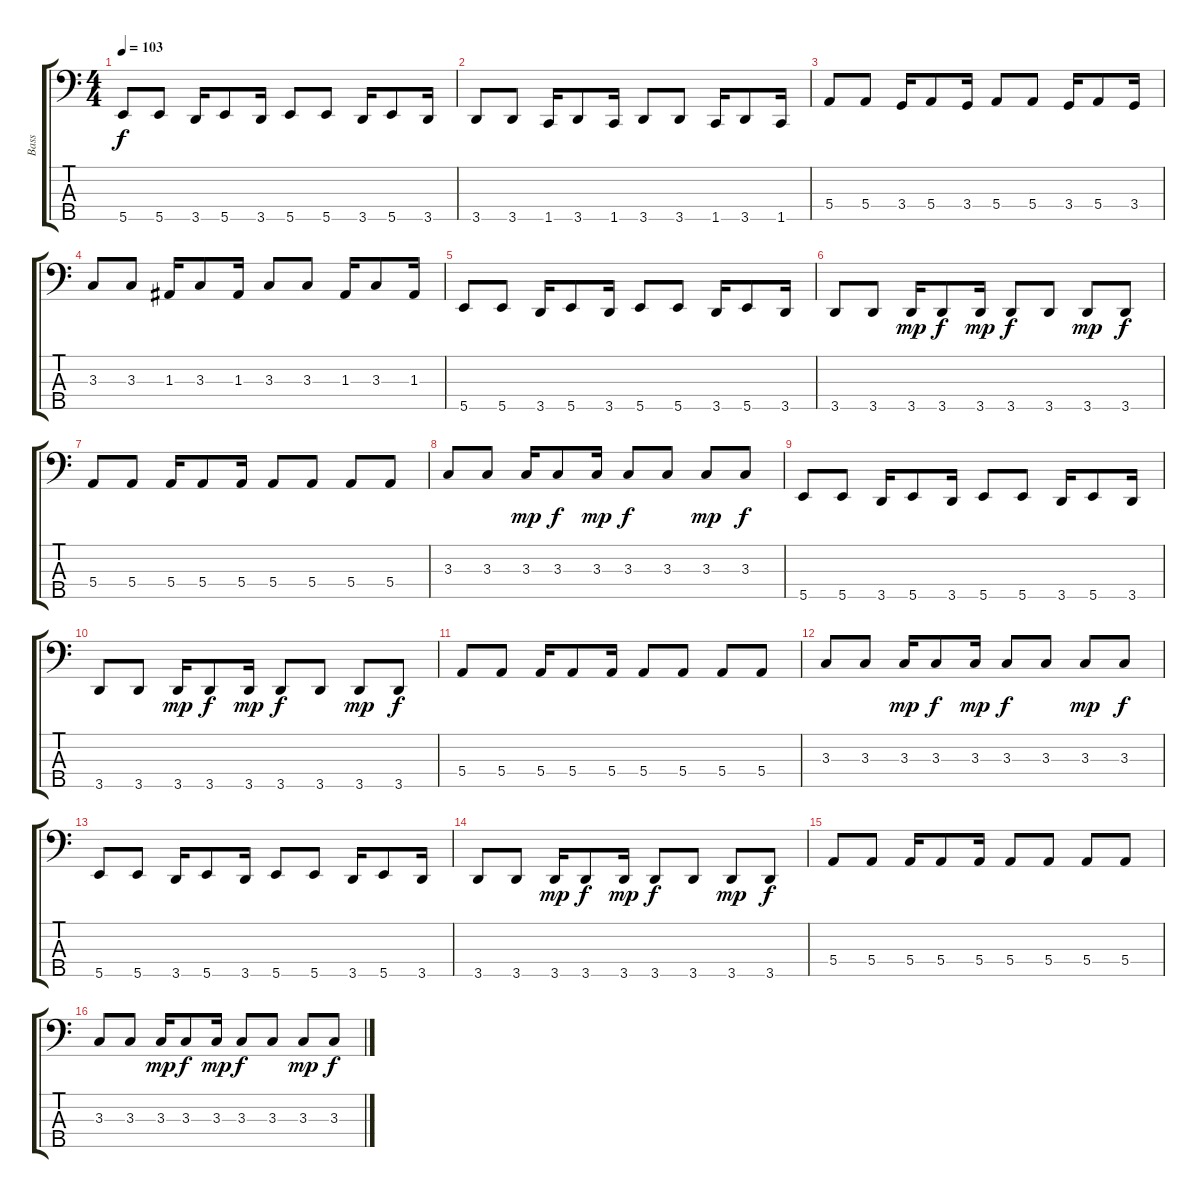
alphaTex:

\track ("Bass" "Bass") {instrument electricbassfinger}
\staff {score tabs}
\tuning (G2 D2 A1 E1 B0) {hide}
\ts (4 4)
\tempo 103
\clef f4
\ks c
5.5.8{dy f} 5.5.8 3.5.16 5.5.8 3.5.16 5.5.8 5.5.8 3.5.16 5.5.8 3.5.16 |
3.5.8 3.5.8 1.5.16 3.5.8 1.5.16 3.5.8 3.5.8 1.5.16 3.5.8 1.5.16 |
5.4.8 5.4.8 3.4.16 5.4.8 3.4.16 5.4.8 5.4.8 3.4.16 5.4.8 3.4.16 |
3.3.8 3.3.8 1.3.16 3.3.8 1.3.16 3.3.8 3.3.8 1.3.16 3.3.8 1.3.16 |
5.5.8 5.5.8 3.5.16 5.5.8 3.5.16 5.5.8 5.5.8 3.5.16 5.5.8 3.5.16 |
3.5.8 3.5.8 3.5.16{dy mp} 3.5.8{dy f} 3.5.16{dy mp} 3.5.8{dy f} 3.5.8 3.5.8{dy mp} 3.5.8{dy f} |
5.4.8 5.4.8 5.4.16 5.4.8 5.4.16 5.4.8 5.4.8 5.4.8 5.4.8 |
3.3.8 3.3.8 3.3.16{dy mp} 3.3.8{dy f} 3.3.16{dy mp} 3.3.8{dy f} 3.3.8 3.3.8{dy mp} 3.3.8{dy f} |
5.5.8 5.5.8 3.5.16 5.5.8 3.5.16 5.5.8 5.5.8 3.5.16 5.5.8 3.5.16 |
3.5.8 3.5.8 3.5.16{dy mp} 3.5.8{dy f} 3.5.16{dy mp} 3.5.8{dy f} 3.5.8 3.5.8{dy mp} 3.5.8{dy f} |
5.4.8 5.4.8 5.4.16 5.4.8 5.4.16 5.4.8 5.4.8 5.4.8 5.4.8 |
3.3.8 3.3.8 3.3.16{dy mp} 3.3.8{dy f} 3.3.16{dy mp} 3.3.8{dy f} 3.3.8 3.3.8{dy mp} 3.3.8{dy f} |
5.5.8 5.5.8 3.5.16 5.5.8 3.5.16 5.5.8 5.5.8 3.5.16 5.5.8 3.5.16 |
3.5.8 3.5.8 3.5.16{dy mp} 3.5.8{dy f} 3.5.16{dy mp} 3.5.8{dy f} 3.5.8 3.5.8{dy mp} 3.5.8{dy f} |
5.4.8 5.4.8 5.4.16 5.4.8 5.4.16 5.4.8 5.4.8 5.4.8 5.4.8 |
3.3.8 3.3.8 3.3.16{dy mp} 3.3.8{dy f} 3.3.16{dy mp} 3.3.8{dy f} 3.3.8 3.3.8{dy mp} 3.3.8{dy f}
